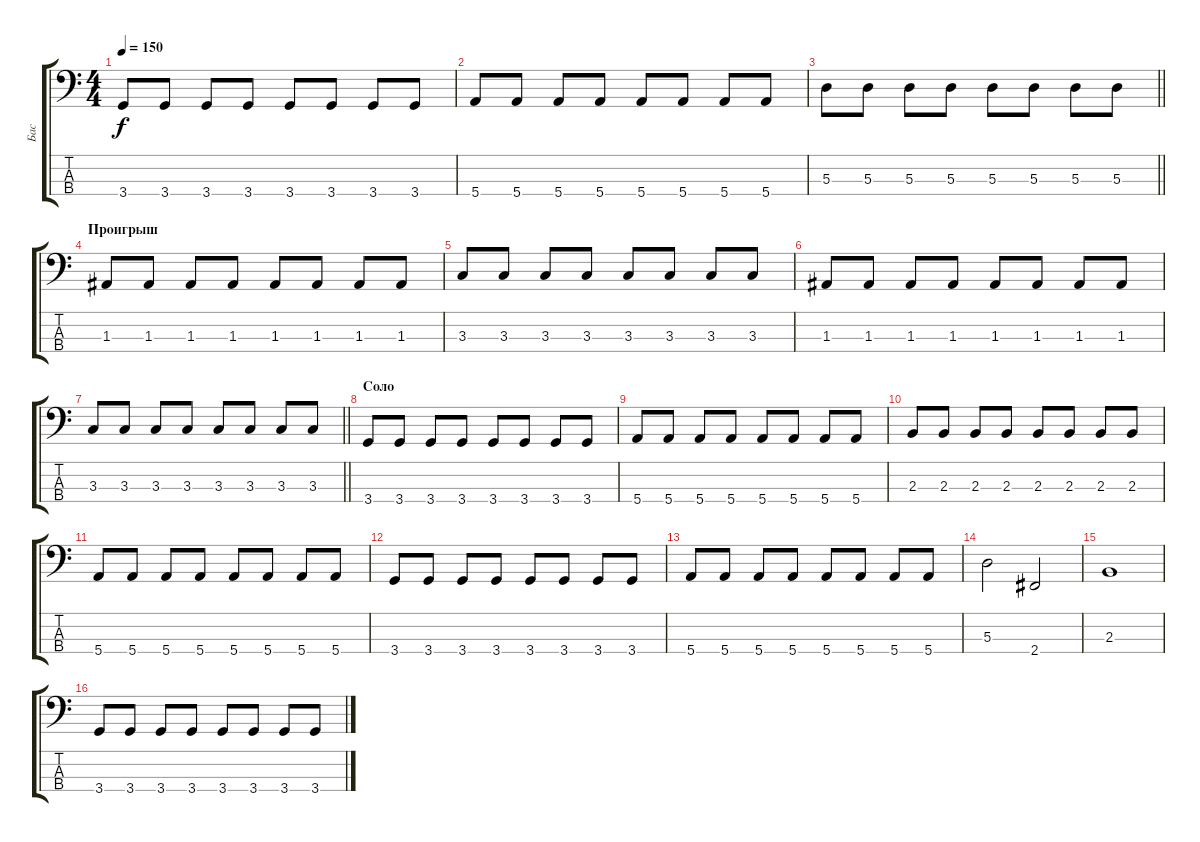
\track ("Бас" "Бас") {instrument electricbassfinger}
\staff {score tabs}
\tuning (G2 D2 A1 E1) {hide}
\ts (4 4)
\tempo 150
\clef f4
\ks c
3.4.8{dy f} 3.4.8 3.4.8 3.4.8 3.4.8 3.4.8 3.4.8 3.4.8 |
5.4.8 5.4.8 5.4.8 5.4.8 5.4.8 5.4.8 5.4.8 5.4.8 |
\barLineRight lightlight
5.3.8 5.3.8 5.3.8 5.3.8 5.3.8 5.3.8 5.3.8 5.3.8 |
\section ("" "Проигрыш")
1.3.8 1.3.8 1.3.8 1.3.8 1.3.8 1.3.8 1.3.8 1.3.8 |
3.3.8 3.3.8 3.3.8 3.3.8 3.3.8 3.3.8 3.3.8 3.3.8 |
1.3.8 1.3.8 1.3.8 1.3.8 1.3.8 1.3.8 1.3.8 1.3.8 |
\barLineRight lightlight
3.3.8 3.3.8 3.3.8 3.3.8 3.3.8 3.3.8 3.3.8 3.3.8 |
\section ("" "Соло")
3.4.8 3.4.8 3.4.8 3.4.8 3.4.8 3.4.8 3.4.8 3.4.8 |
5.4.8 5.4.8 5.4.8 5.4.8 5.4.8 5.4.8 5.4.8 5.4.8 |
2.3.8 2.3.8 2.3.8 2.3.8 2.3.8 2.3.8 2.3.8 2.3.8 |
5.4.8 5.4.8 5.4.8 5.4.8 5.4.8 5.4.8 5.4.8 5.4.8 |
3.4.8 3.4.8 3.4.8 3.4.8 3.4.8 3.4.8 3.4.8 3.4.8 |
5.4.8 5.4.8 5.4.8 5.4.8 5.4.8 5.4.8 5.4.8 5.4.8 |
5.3.2 2.4.2 |
2.3.1 |
3.4.8 3.4.8 3.4.8 3.4.8 3.4.8 3.4.8 3.4.8 3.4.8
